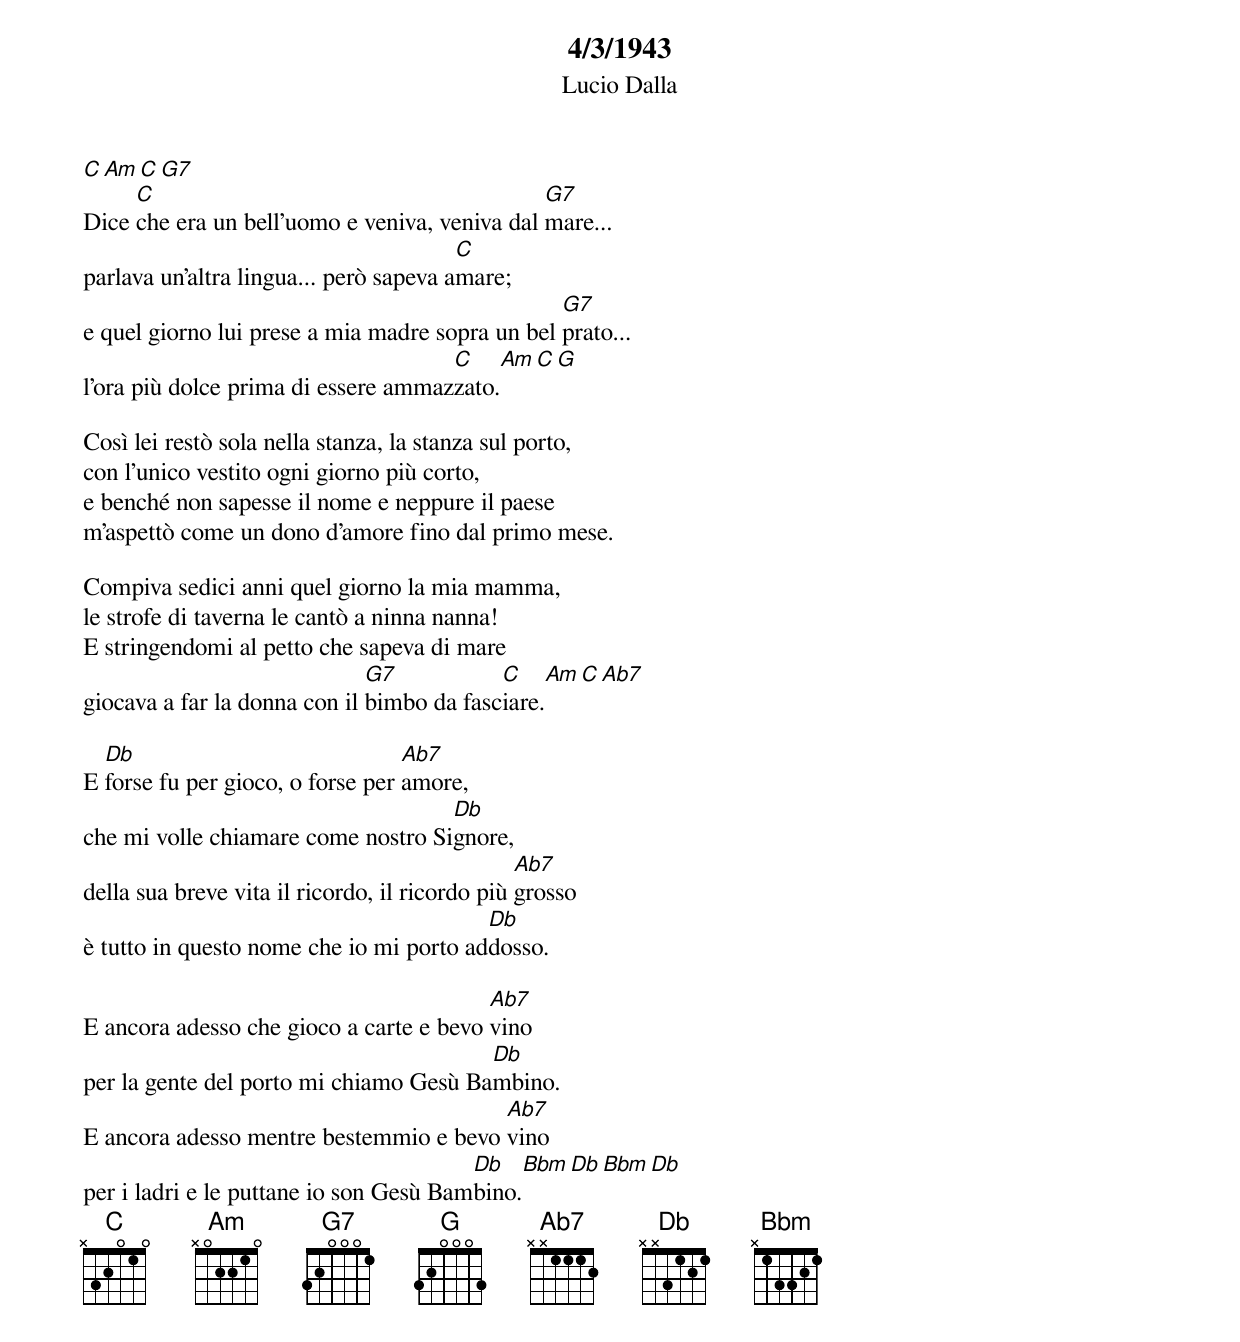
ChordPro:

{title: 4/3/1943}
{subtitle: Lucio Dalla}

[C][Am][C][G7]
Dice [C]che era un bell'uomo e veniva, veniva dal [G7]mare...
parlava un'altra lingua... però sapeva a[C]mare;
e quel giorno lui prese a mia madre sopra un bel [G7]prato...
l'ora più dolce prima di essere ammaz[C]zato.[Am][C][G]

Così lei restò sola nella stanza, la stanza sul porto,
con l'unico vestito ogni giorno più corto,
e benché non sapesse il nome e neppure il paese
m'aspettò come un dono d'amore fino dal primo mese.

Compiva sedici anni quel giorno la mia mamma,
le strofe di taverna le cantò a ninna nanna!
E stringendomi al petto che sapeva di mare
giocava a far la donna con il [G7]bimbo da fasc[C]iare.[Am][C][Ab7]

E [Db]forse fu per gioco, o forse per [Ab7]amore,
che mi volle chiamare come nostro Si[Db]gnore,
della sua breve vita il ricordo, il ricordo più [Ab7]grosso
è tutto in questo nome che io mi porto ad[Db]dosso.

E ancora adesso che gioco a carte e bevo [Ab7]vino
per la gente del porto mi chiamo Gesù Ba[Db]mbino.
E ancora adesso mentre bestemmio e bevo [Ab7]vino
per i ladri e le puttane io son Gesù Bam[Db]bino.[Bbm][Db][Bbm][Db]
